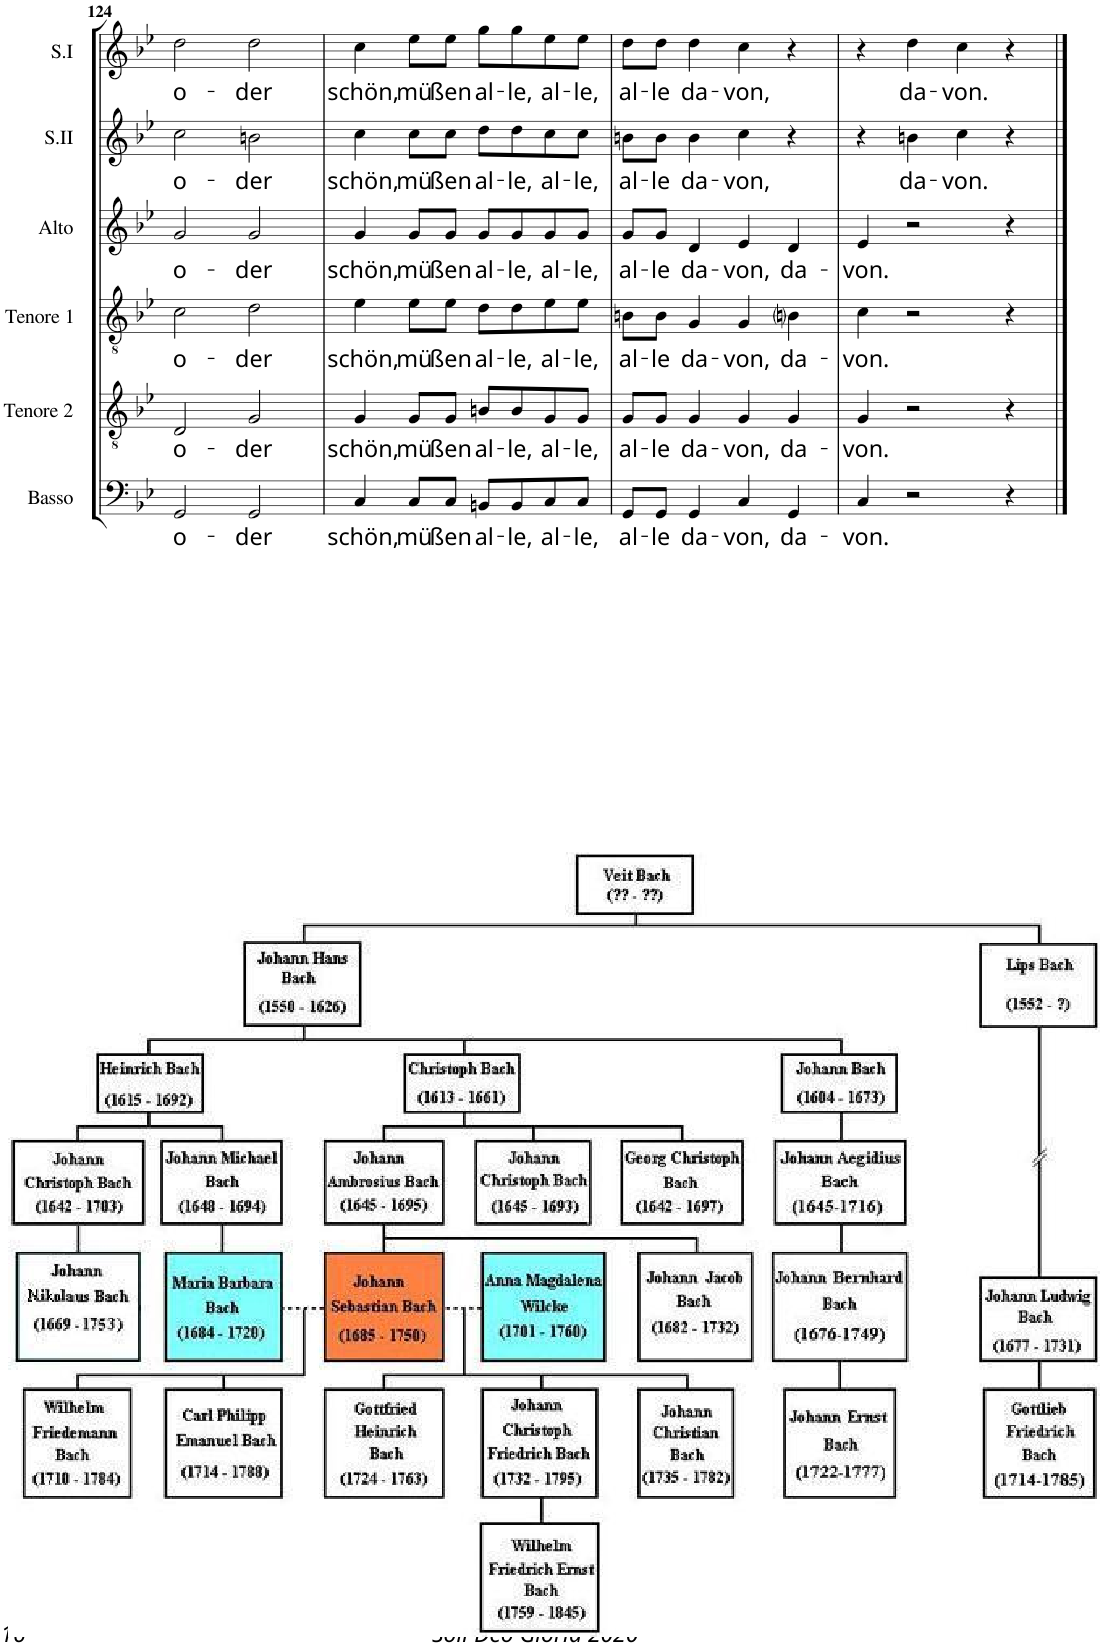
**kern	**text	**kern	**text	**kern	**text	**kern	**text	**kern	**text	**kern	**text
*part6	*part6	*part5	*part5	*part4	*part4	*part3	*part3	*part2	*part2	*part1	*part1
*staff6	*staff6	*staff5	*staff5	*staff4	*staff4	*staff3	*staff3	*staff2	*staff2	*staff1	*staff1
*I"Basso	*	*I"Tenore 2	*	*I"Tenore 1	*	*I"Alto	*	*I"Soprane II	*	*I"Soprane I	*
*I'Basso	*	*I'Tenore 2	*	*I'Tenore 1	*	*I'Alto	*	*I'S.II	*	*I'S.I	*
!!LO:PB:g=z
*clefF4	*	*clefGv2	*	*clefGv2	*	*clefG2	*	*clefG2	*	*clefG2	*
*k[b-e-]	*	*k[b-e-]	*	*k[b-e-]	*	*k[b-e-]	*	*k[b-e-]	*	*k[b-e-]	*
*B-:	*	*B-:	*	*B-:	*	*B-:	*	*B-:	*	*B-:	*
*M4/4	*	*M4/4	*	*M4/4	*	*M4/4	*	*M4/4	*	*M4/4	*
*met(c)	*	*met(c)	*	*met(c)	*	*met(c)	*	*met(c)	*	*met(c)	*
=124	=124	=124	=124	=124	=124	=124	=124	=124	=124	=124	=124
!	!LO:LY:b	!	!LO:LY:b	!	!LO:LY:b	!	!LO:LY:b	!	!LO:LY:b	!	!LO:LY:b
2GG/	o-	2D/	o-	2c\	o-	2g/	o-	2cc\	o-	2dd\	o-
!	!LO:LY:b	!	!LO:LY:b	!	!LO:LY:b	!	!LO:LY:b	!	!LO:LY:b	!	!LO:LY:b
2GG/	-der	2G/	-der	2d\	-der	2g/	-der	2bn\	-der	2dd\	-der
=125	=125	=125	=125	=125	=125	=125	=125	=125	=125	=125	=125
!	!LO:LY:b	!	!LO:LY:b	!	!LO:LY:b	!	!LO:LY:b	!	!LO:LY:b	!	!LO:LY:b
4C/	schön,	4G/	schön,	4e-\	schön,	4g/	schön,	4cc\	schön,	4cc\	schön,
!	!LO:LY:b	!	!LO:LY:b	!	!LO:LY:b	!	!LO:LY:b	!	!LO:LY:b	!	!LO:LY:b
8C/L	mü-	8G/L	mü-	8e-\L	mü-	8g/L	mü-	8cc\L	mü-	8ee-\L	mü-
!	!LO:LY:b	!	!LO:LY:b	!	!LO:LY:b	!	!LO:LY:b	!	!LO:LY:b	!	!LO:LY:b
8C/J	-ßen	8G/J	-ßen	8e-\J	-ßen	8g/J	-ßen	8cc\J	-ßen	8ee-\J	-ßen
!	!LO:LY:b	!	!LO:LY:b	!	!LO:LY:b	!	!LO:LY:b	!	!LO:LY:b	!	!LO:LY:b
8BBn/L	al-	8Bn/L	al-	8d\L	al-	8g/L	al-	8dd\L	al-	8gg\L	al-
!	!LO:LY:b	!	!LO:LY:b	!	!LO:LY:b	!	!LO:LY:b	!	!LO:LY:b	!	!LO:LY:b
8BB/	-le,	8B/	-le,	8d\	-le,	8g/	-le,	8dd\	-le,	8gg\	-le,
!	!LO:LY:b	!	!LO:LY:b	!	!LO:LY:b	!	!LO:LY:b	!	!LO:LY:b	!	!LO:LY:b
8C/	al-	8G/	al-	8e-\	al-	8g/	al-	8cc\	al-	8ee-\	al-
!	!LO:LY:b	!	!LO:LY:b	!	!LO:LY:b	!	!LO:LY:b	!	!LO:LY:b	!	!LO:LY:b
8C/J	-le,	8G/J	-le,	8e-\J	-le,	8g/J	-le,	8cc\J	-le,	8ee-\J	-le,
=126	=126	=126	=126	=126	=126	=126	=126	=126	=126	=126	=126
!	!LO:LY:b	!	!LO:LY:b	!	!LO:LY:b	!	!LO:LY:b	!	!LO:LY:b	!	!LO:LY:b
8GG/L	al-	8G/L	al-	8Bn\L	al-	8g/L	al-	8bn\L	al-	8dd\L	al-
!	!LO:LY:b	!	!LO:LY:b	!	!LO:LY:b	!	!LO:LY:b	!	!LO:LY:b	!	!LO:LY:b
8GG/J	-le	8G/J	-le	8B\J	-le	8g/J	-le	8b\J	-le	8dd\J	-le
!	!LO:LY:b	!	!LO:LY:b	!	!LO:LY:b	!	!LO:LY:b	!	!LO:LY:b	!	!LO:LY:b
4GG/	da-	4G/	da-	4G/	da-	4d/	da-	4b\	da-	4dd\	da-
!	!LO:LY:b	!	!LO:LY:b	!	!LO:LY:b	!	!LO:LY:b	!	!LO:LY:b	!	!LO:LY:b
4C/	-von,	4G/	-von,	4G/	-von,	4e-/	-von,	4cc\	-von,	4cc\	-von,
!	!LO:LY:b	!	!LO:LY:b	!	!LO:LY:b	!	!LO:LY:b	!	!	!	!
4GG/	da-	4G/	da-	4Bni\	da-	4d/	da-	4r	.	4r	.
=127	=127	=127	=127	=127	=127	=127	=127	=127	=127	=127	=127
!	!LO:LY:b	!	!LO:LY:b	!	!LO:LY:b	!	!LO:LY:b	!	!	!	!
4C/	-von.	4G/	-von.	4c\	-von.	4e-/	-von.	4r	.	4r	.
!	!	!	!	!	!	!	!	!	!LO:LY:b	!	!LO:LY:b
2r	.	2r	.	2r	.	2r	.	4bn\	da-	4dd\	da-
!	!	!	!	!	!	!	!	!	!LO:LY:b	!	!LO:LY:b
.	.	.	.	.	.	.	.	4cc\	-von.	4cc\	-von.
4r	.	4r	.	4r	.	4r	.	4r	.	4r	.
==	==	==	==	==	==	==	==	==	==	==	==
*-	*-	*-	*-	*-	*-	*-	*-	*-	*-	*-	*-
